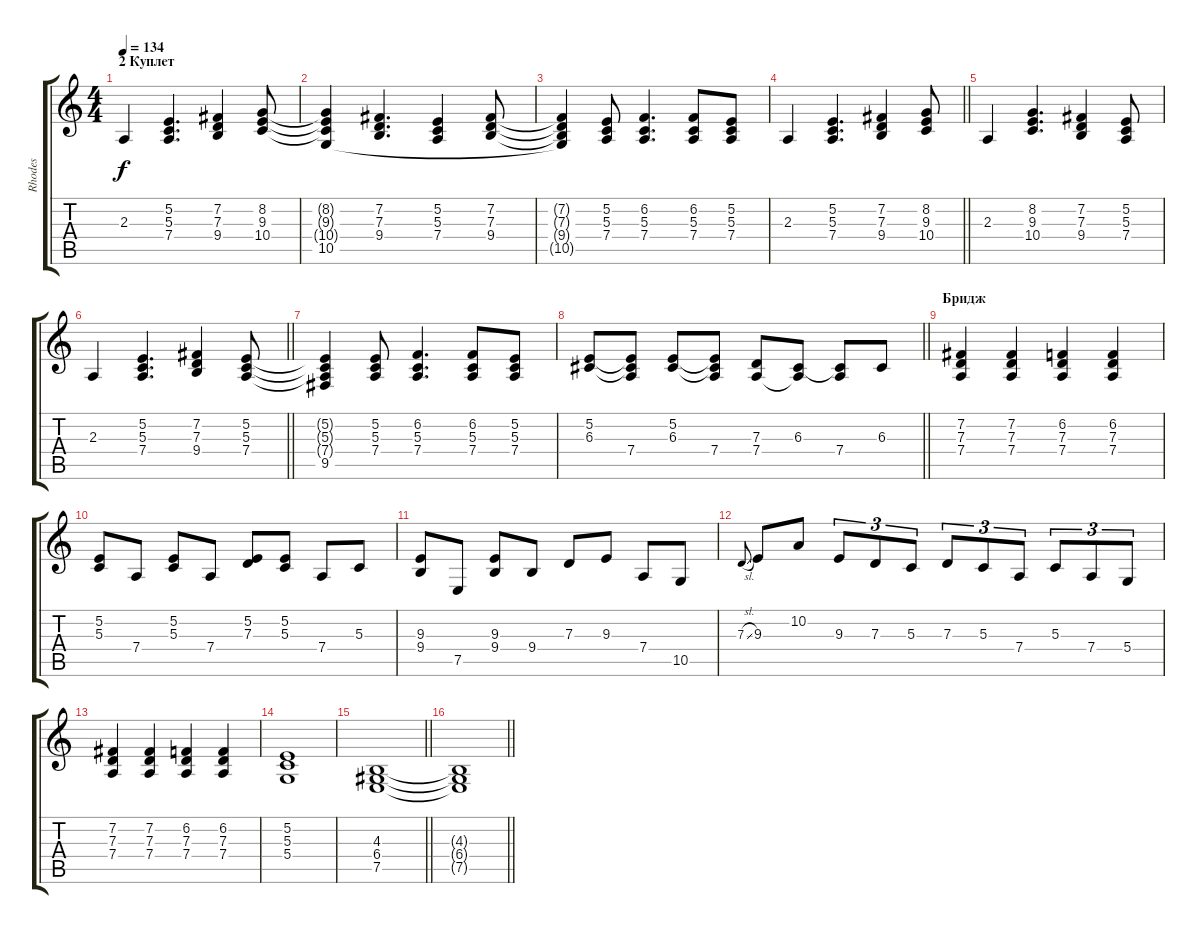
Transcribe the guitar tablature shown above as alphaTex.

\track ("Rhodes" "Rhodes") {instrument electricpiano2 bank 55}
\staff {score tabs}
\tuning (E4 B3 G3 D3 A2 E2) {hide}
\ts (4 4)
\section ("" "2 Куплет")
\tempo 134
\clef g2
\ks c
2.3.4{dy f} (5.2 5.3 7.4).4{d} (7.2 7.3 9.4).4 (8.2 9.3 10.4).8 |
(8.2{t} 9.3{t} 10.4{t} 10.5{t}).4 (7.2 7.3 9.4).4{d} (5.2 5.3 7.4).4 (7.2 7.3 9.4).8 |
(7.2{t} 7.3{t} 9.4{t} 10.5{t}).4 (5.2 5.3 7.4).8 (6.2 5.3 7.4).4{d} (6.2 5.3 7.4).8 (5.2 5.3 7.4).8 |
\barLineRight lightlight
2.3.4 (5.2 5.3 7.4).4{d} (7.2 7.3 9.4).4 (8.2 9.3 10.4).8 |
2.3.4 (8.2 9.3 10.4).4{d} (7.2 7.3 9.4).4 (5.2 5.3 7.4).8 |
\barLineRight lightlight
2.3.4 (5.2 5.3 7.4).4{d} (7.2 7.3 9.4).4 (5.2 5.3 7.4).8 |
(5.2{t} 5.3{t} 7.4{t} 9.5).4 (5.2 5.3 7.4).8 (6.2 5.3 7.4).4{d} (6.2 5.3 7.4).8 (5.2 5.3 7.4).8 |
\barLineRight lightlight
(5.2 6.3).8 (5.2{t} 6.3{t} 7.4).8 (5.2 6.3).8 (5.2{t} 6.3{t} 7.4).8 (7.3 7.4).8 (6.3 7.4{t}).8 (6.3{t} 7.4).8 6.3.8 |
\section ("" "Бридж")
(7.2 7.3 7.4).4 (7.2 7.3 7.4).4 (6.2 7.3 7.4).4 (6.2 7.3 7.4).4 |
(5.2 5.3).8 7.4.8 (5.2 5.3).8 7.4.8 (5.2 7.3).8 (5.2 5.3).8 7.4.8 5.3.8 |
(9.3 9.4).8 7.5.8 (9.3 9.4).8 9.4.8 7.3.8 9.3.8 7.4.8 10.5.8 |
7.3{sl}.8{gr onbeat} 9.3.8 10.2.8 9.3.8{tu (3 2)} 7.3.8{tu (3 2)} 5.3.8{tu (3 2)} 7.3.8{tu (3 2)} 5.3.8{tu (3 2)} 7.4.8{tu (3 2)} 5.3.8{tu (3 2)} 7.4.8{tu (3 2)} 5.4.8{tu (3 2)} |
(7.2 7.3 7.4).4 (7.2 7.3 7.4).4 (6.2 7.3 7.4).4 (6.2 7.3 7.4).4 |
(5.2 5.3 5.4).1 |
\barLineRight lightlight
(4.3 6.4 7.5).1 |
\barLineRight lightlight
(4.3{t} 6.4{t} 7.5{t}).1
